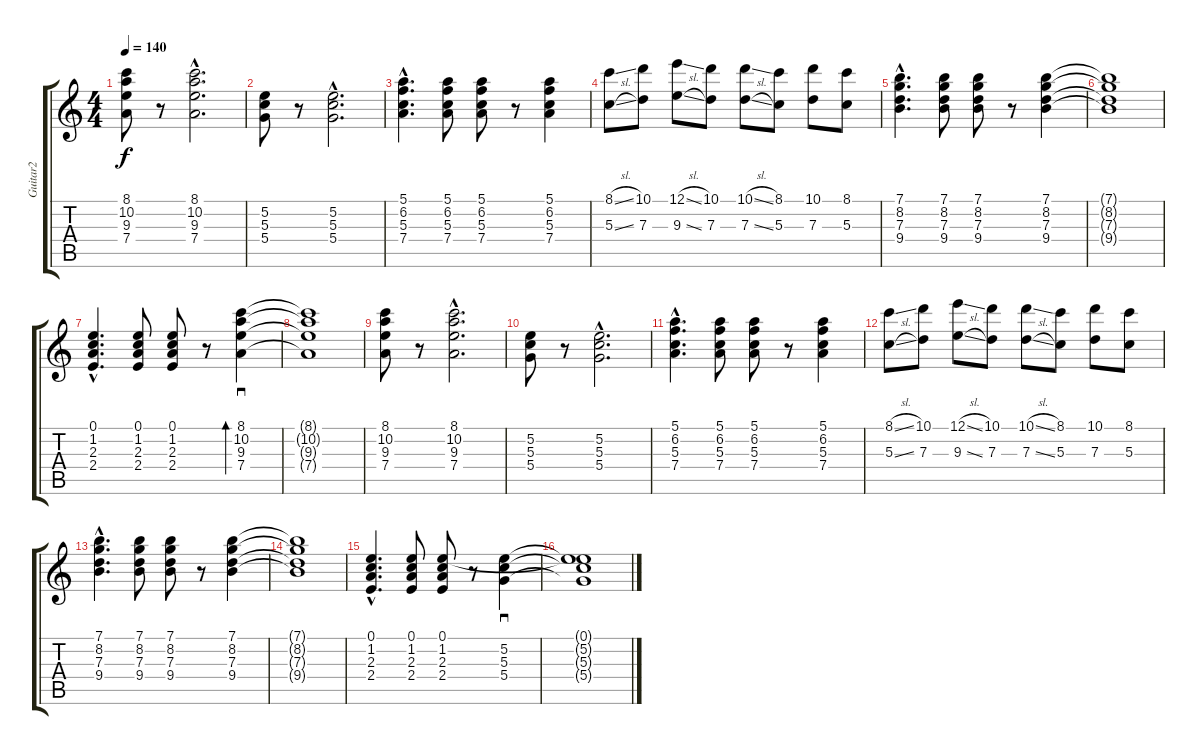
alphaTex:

\track ("Guitar2" "Guitar2") {instrument electricguitarclean}
\staff {score tabs}
\tuning (E4 B3 G3 D3 A2 E2) {hide}
\ts (4 4)
\tempo 140
\clef g2
\ks c
(8.1 10.2 9.3 7.4).8{dy f} r.8 (8.1{hac} 10.2{hac} 9.3{hac} 7.4{hac}).2{d} |
(5.2 5.3 5.4).8 r.8 (5.2{hac} 5.3{hac} 5.4{hac}).2{d} |
(5.1{hac} 6.2{hac} 5.3{hac} 7.4{hac}).4{d} (5.1 6.2 5.3 7.4).8 (5.1 6.2 5.3 7.4).8 r.8 (5.1 6.2 5.3 7.4).4 |
(8.1{sl} 5.3{sl}).8 (10.1 7.3).8 (12.1{sl} 9.3{sl}).8 (10.1 7.3).8 (10.1{sl} 7.3{sl}).8 (8.1 5.3).8 (10.1 7.3).8 (8.1 5.3).8 |
(7.1{hac} 8.2{hac} 7.3{hac} 9.4{hac}).4{d} (7.1 8.2 7.3 9.4).8 (7.1 8.2 7.3 9.4).8 r.8 (7.1 8.2 7.3 9.4).4 |
(7.1{t} 8.2{t} 7.3{t} 9.4{t}).1 |
(0.1{hac} 1.2{hac} 2.3{hac} 2.4{hac}).4{d} (0.1 1.2 2.3 2.4).8 (0.1 1.2 2.3 2.4).8 r.8 (8.1 10.2 9.3 7.4).4{sd bd 480} |
(8.1{t} 10.2{t} 9.3{t} 7.4{t}).1 |
(8.1 10.2 9.3 7.4).8 r.8 (8.1{hac} 10.2{hac} 9.3{hac} 7.4{hac}).2{d} |
(5.2 5.3 5.4).8 r.8 (5.2{hac} 5.3{hac} 5.4{hac}).2{d} |
(5.1{hac} 6.2{hac} 5.3{hac} 7.4{hac}).4{d} (5.1 6.2 5.3 7.4).8 (5.1 6.2 5.3 7.4).8 r.8 (5.1 6.2 5.3 7.4).4 |
(8.1{sl} 5.3{sl}).8 (10.1 7.3).8 (12.1{sl} 9.3{sl}).8 (10.1 7.3).8 (10.1{sl} 7.3{sl}).8 (8.1 5.3).8 (10.1 7.3).8 (8.1 5.3).8 |
(7.1{hac} 8.2{hac} 7.3{hac} 9.4{hac}).4{d} (7.1 8.2 7.3 9.4).8 (7.1 8.2 7.3 9.4).8 r.8 (7.1 8.2 7.3 9.4).4 |
(7.1{t} 8.2{t} 7.3{t} 9.4{t}).1 |
(0.1{hac} 1.2{hac} 2.3{hac} 2.4{hac}).4{d} (0.1 1.2 2.3 2.4).8 (0.1 1.2 2.3 2.4).8 r.8 (5.2 5.3 5.4).4{sd} |
(0.1{t} 5.2{t} 5.3{t} 5.4{t}).1
